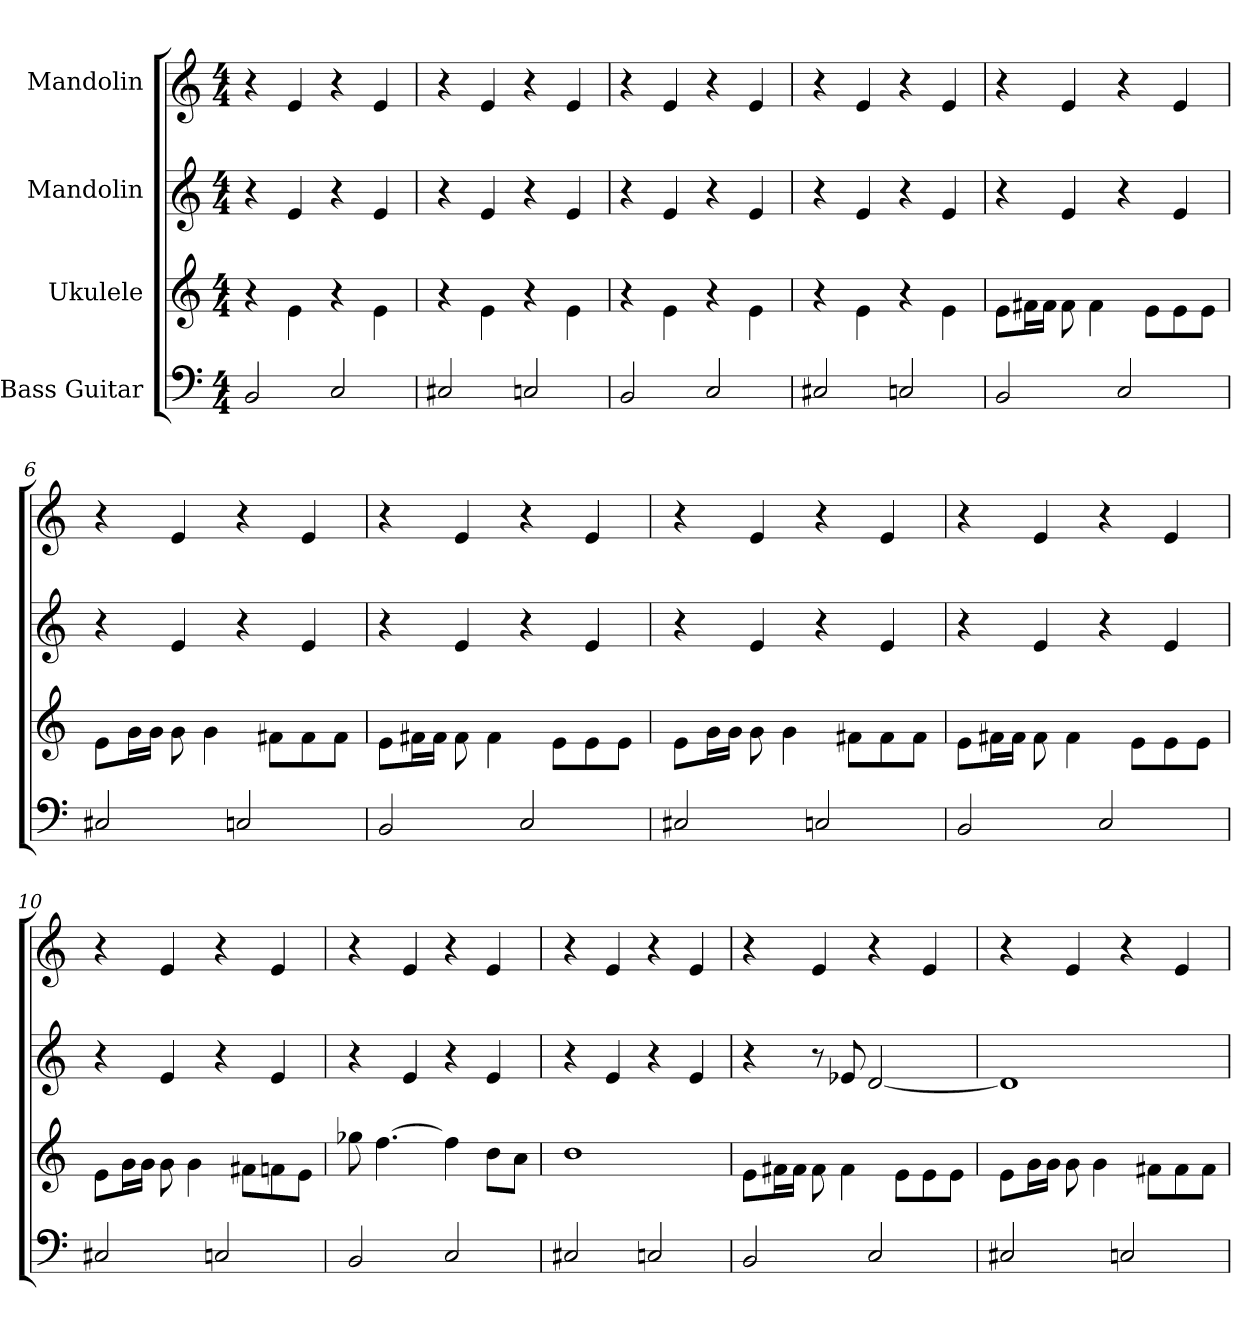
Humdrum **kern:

**kern	**kern	**kern	**kern
*part4	*part3	*part2	*part1
*staff4	*staff3	*staff2	*staff1
*I"Bass Guitar	*I"Ukulele	*I"Mandolin	*I"Mandolin
!!LO:PB:g=z
*stria4	*stria4	*	*
*	*	*clefG2	*clefG2
*k[]	*k[]	*k[]	*k[]
*C:	*C:	*C:	*C:
*M4/4	*M4/4	*M4/4	*M4/4
*MM146	*MM146	*MM146	*MM146
=1	=1	=1	=1
2BBi/	4r	4r	4r
.	4ej\	4eZ/	4eZ/
2Ci/	4r	4r	4r
.	4ej\	4eZ/	4eZ/
=2	=2	=2	=2
2C#i/	4r	4r	4r
.	4ej\	4eZ/	4eZ/
2Ci/	4r	4r	4r
.	4ej\	4eZ/	4eZ/
=3	=3	=3	=3
2BBi/	4r	4r	4r
.	4ej\	4eZ/	4eZ/
2Ci/	4r	4r	4r
.	4ej\	4eZ/	4eZ/
=4	=4	=4	=4
2C#i/	4r	4r	4r
.	4ej\	4eZ/	4eZ/
2Ci/	4r	4r	4r
.	4ej\	4eZ/	4eZ/
!!LO:LB:g=z
=5	=5	=5	=5
2BBi/	8ej\L	4r	4r
.	16f#j\L	.	.
.	16f#j\JJ	.	.
.	8f#j\	4eZ/	4eZ/
.	4f#j\	.	.
2Ci/	.	4r	4r
.	8ej\L	.	.
.	8ej\	4eZ/	4eZ/
.	8ej\J	.	.
=6	=6	=6	=6
2C#i/	8ej\L	4r	4r
.	16gj\L	.	.
.	16gj\JJ	.	.
.	8gj\	4eZ/	4eZ/
.	4gj\	.	.
2Ci/	.	4r	4r
.	8f#j\L	.	.
.	8f#j\	4eZ/	4eZ/
.	8f#j\J	.	.
=7	=7	=7	=7
2BBi/	8ej\L	4r	4r
.	16f#j\L	.	.
.	16f#j\JJ	.	.
.	8f#j\	4eZ/	4eZ/
.	4f#j\	.	.
2Ci/	.	4r	4r
.	8ej\L	.	.
.	8ej\	4eZ/	4eZ/
.	8ej\J	.	.
!!LO:LB:g=z
=8	=8	=8	=8
2C#i/	8ej\L	4r	4r
.	16gj\L	.	.
.	16gj\JJ	.	.
.	8gj\	4eZ/	4eZ/
.	4gj\	.	.
2Ci/	.	4r	4r
.	8f#j\L	.	.
.	8f#j\	4eZ/	4eZ/
.	8f#j\J	.	.
=9	=9	=9	=9
2BBi/	8ej\L	4r	4r
.	16f#j\L	.	.
.	16f#j\JJ	.	.
.	8f#j\	4eZ/	4eZ/
.	4f#j\	.	.
2Ci/	.	4r	4r
.	8ej\L	.	.
.	8ej\	4eZ/	4eZ/
.	8ej\J	.	.
=10	=10	=10	=10
2C#i/	8ej\L	4r	4r
.	16gj\L	.	.
.	16gj\JJ	.	.
.	8gj\	4eZ/	4eZ/
.	4gj\	.	.
2Ci/	.	4r	4r
.	8f#j\L	.	.
.	8fj\	4eZ/	4eZ/
.	8ej\J	.	.
!!LO:PB:g=z
=11	=11	=11	=11
2BBi/	8ee-j\	4r	4r
.	[4.ddj\	.	.
.	.	4eZ/	4eZ/
2Ci/	4ddj\]	4r	4r
.	8bj\L	4eZ/	4eZ/
.	8aj\J	.	.
=12	=12	=12	=12
2C#i/	1bj	4r	4r
.	.	4eZ/	4eZ/
2Ci/	.	4r	4r
.	.	4eZ/	4eZ/
=13	=13	=13	=13
2BBi/	8ej\L	4r	4r
.	16f#j\L	.	.
.	16f#j\JJ	.	.
.	8f#j\	8r	4eZ/
.	4f#j\	8e-XV/	.
2Ci/	.	[2dV/	4r
.	8ej\L	.	.
.	8ej\	.	4eZ/
.	8ej\J	.	.
!!LO:LB:g=z
=14	=14	=14	=14
2C#i/	8ej\L	1dV]	4r
.	16gj\L	.	.
.	16gj\JJ	.	.
.	8gj\	.	4eZ/
.	4gj\	.	.
2Ci/	.	.	4r
.	8f#j\L	.	.
.	8f#j\	.	4eZ/
.	8f#j\J	.	.
=	=	=	=
*-	*-	*-	*-
